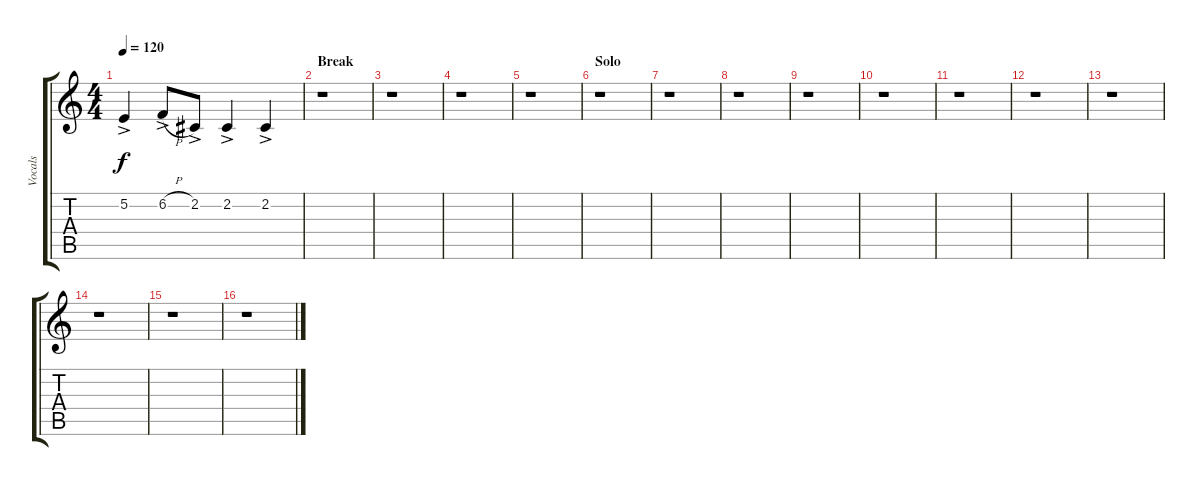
\track ("Vocals" "Vocals") {instrument altosax}
\staff {score tabs}
\tuning (E4 B3 G3 D3 A2 E2) {hide}
\ts (4 4)
\tempo 120
\clef g2
\ks c
5.2{ac}.4{dy f} 6.2{h ac}.8 2.2{ac}.8 2.2{ac}.4 2.2{ac}.4 |
\section ("" "Break")
r.1 |
r.1 |
r.1 |
r.1 |
\section ("" "Solo")
r.1 |
r.1 |
r.1 |
r.1 |
r.1 |
r.1 |
r.1 |
r.1 |
r.1 |
r.1 |
r.1
